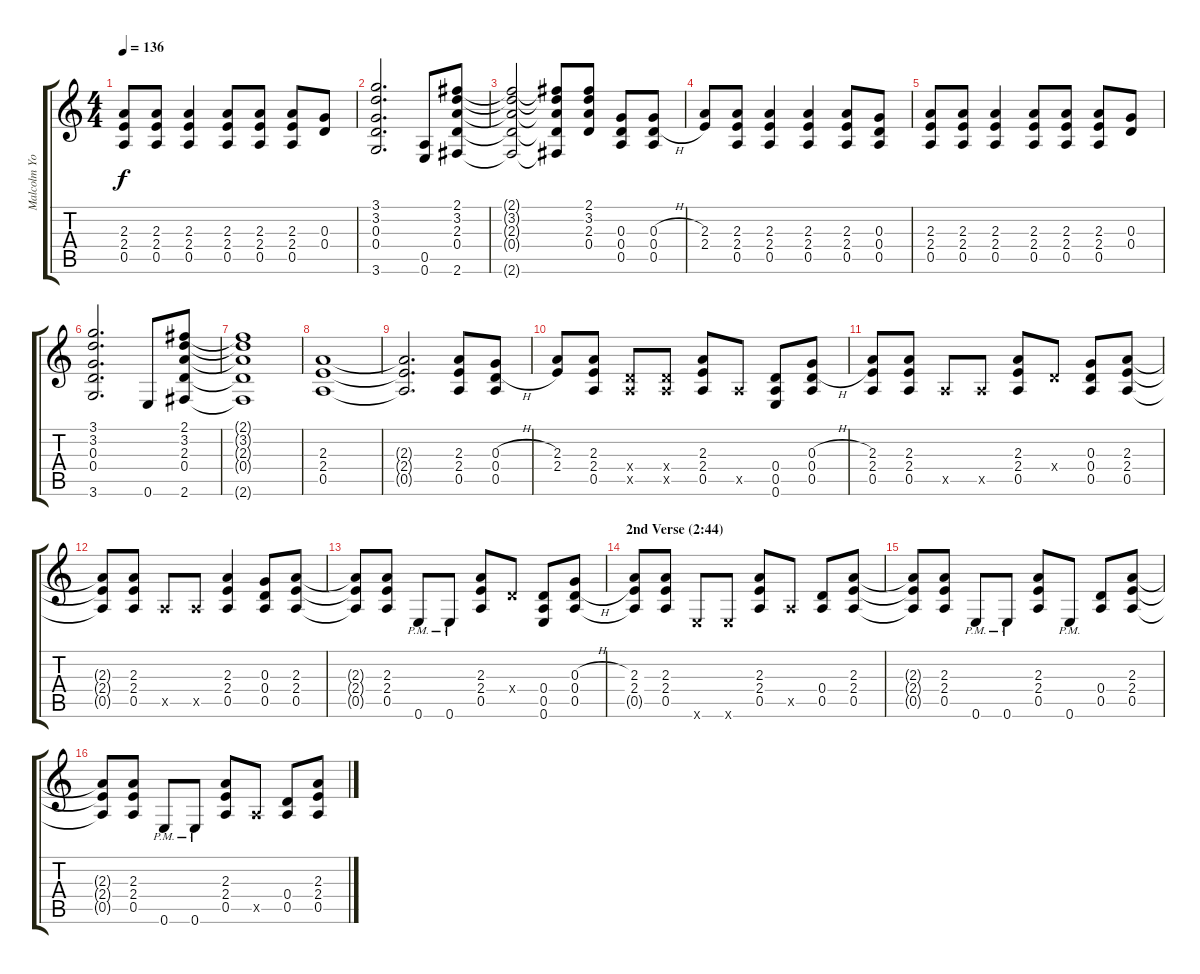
\track ("Malcolm Young" "Malcolm Yo") {instrument overdrivenguitar}
\staff {score tabs}
\tuning (E4 B3 G3 D3 A2 E2) {hide}
\ts (4 4)
\tempo 136
\clef g2
\ks c
(2.3 2.4 0.5).8{dy f} (2.3 2.4 0.5).8 (2.3 2.4 0.5).4 (2.3 2.4 0.5).8 (2.3 2.4 0.5).8 (2.3 2.4 0.5).8 (0.3 0.4).8 |
(3.1 3.2 0.3 0.4 3.6).2{d} (0.5 0.6).8 (2.1 3.2 2.3 0.4 2.6).8 |
(2.1{t} 3.2{t} 2.3{t} 0.4{t} 2.6{t}).2 (2.1{t} 3.2{t} 2.3{t} 0.4{t} 2.6{t}).8 (2.1 3.2 2.3 0.4).8 (0.3 0.4 0.5).8 (0.3{h} 0.4{h} 0.5).8 |
(2.3 2.4).8 (2.3 2.4 0.5).8 (2.3 2.4 0.5).4 (2.3 2.4 0.5).4 (2.3 2.4 0.5).8 (0.3 0.4 0.5).8 |
(2.3 2.4 0.5).8 (2.3 2.4 0.5).8 (2.3 2.4 0.5).4 (2.3 2.4 0.5).8 (2.3 2.4 0.5).8 (2.3 2.4 0.5).8 (0.3 0.4).8 |
(3.1 3.2 0.3 0.4 3.6).2{d} 0.6.8 (2.1 3.2 2.3 0.4 2.6).8 |
(2.1{t} 3.2{t} 2.3{t} 0.4{t} 2.6{t}).1 |
(2.3 2.4 0.5).1 |
(2.3{t} 2.4{t} 0.5{t}).2{d} (2.3 2.4 0.5).8 (0.3{h} 0.4{h} 0.5).8 |
(2.3 2.4).8 (2.3 2.4 0.5).8 (0.4{x} 0.5{x}).8 (0.4{x} 0.5{x}).8 (2.3 2.4 0.5).8 0.5{x}.8 (0.4 0.5 0.6).8 (0.3{h} 0.4{h} 0.5).8 |
(2.3 2.4 0.5).8 (2.3 2.4 0.5).8 0.5{x}.8 0.5{x}.8 (2.3 2.4 0.5).8 0.4{x}.8 (0.3 0.4 0.5).8 (2.3 2.4 0.5).8 |
(2.3{t} 2.4{t} 0.5{t}).8 (2.3 2.4 0.5).8 0.5{x}.8 0.5{x}.8 (2.3 2.4 0.5).4 (0.3 0.4 0.5).8 (2.3 2.4 0.5).8 |
(2.3{t} 2.4{t} 0.5{t}).8 (2.3 2.4 0.5).8 0.6{pm}.8 0.6{pm}.8 (2.3 2.4 0.5).8 0.4{x}.8 (0.4 0.5 0.6).8 (0.3{h} 0.4{h} 0.5).8 |
\section ("" "2nd Verse (2:44)")
(2.3 2.4 0.5{t}).8 (2.3 2.4 0.5).8 0.6{x}.8 0.6{x}.8 (2.3 2.4 0.5).8 0.5{x}.8 (0.4 0.5).8 (2.3 2.4 0.5).8 |
(2.3{t} 2.4{t} 0.5{t}).8 (2.3 2.4 0.5).8 0.6{pm}.8 0.6{pm}.8 (2.3 2.4 0.5).8 0.6{pm}.8 (0.4 0.5).8 (2.3 2.4 0.5).8 |
(2.3{t} 2.4{t} 0.5{t}).8 (2.3 2.4 0.5).8 0.6{pm}.8 0.6{pm}.8 (2.3 2.4 0.5).8 0.5{x}.8 (0.4 0.5).8 (2.3 2.4 0.5).8
